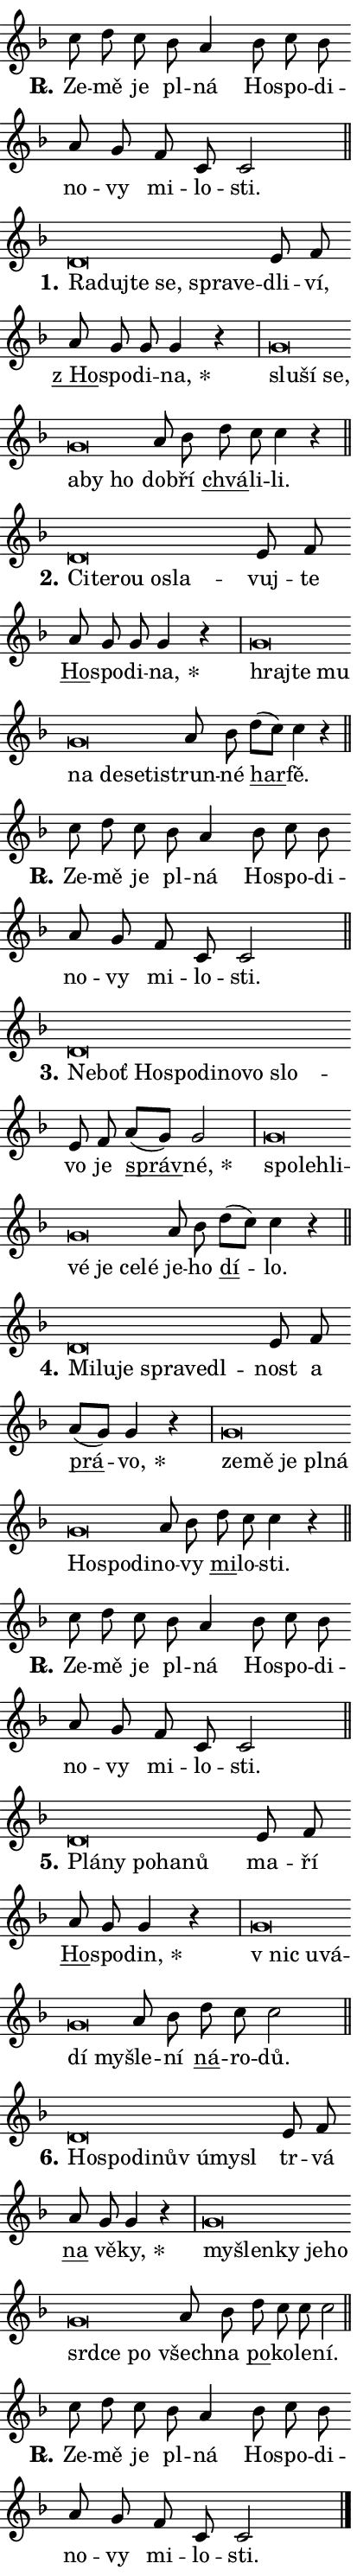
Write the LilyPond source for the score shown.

\version "2.24.0"
\header { tagline = "" }
\paper {
  indent = 0\cm
  top-margin = 0\cm
  right-margin = 0.13\cm % to fit lyric hyphens
  bottom-margin = 0\cm
  left-margin = 0\cm
  paper-width = 7\cm
  page-breaking = #ly:one-page-breaking
  system-system-spacing.basic-distance = #11
  score-system-spacing.basic-distance = #11
  ragged-last = ##f
}


%% Author: Thomas Morley
%% https://lists.gnu.org/archive/html/lilypond-user/2020-05/msg00002.html
#(define (line-position grob)
"Returns position of @var[grob} in current system:
   @code{'start}, if at first time-step
   @code{'end}, if at last time-step
   @code{'middle} otherwise
"
  (let* ((col (ly:item-get-column grob))
         (ln (ly:grob-object col 'left-neighbor))
         (rn (ly:grob-object col 'right-neighbor))
         (col-to-check-left (if (ly:grob? ln) ln col))
         (col-to-check-right (if (ly:grob? rn) rn col))
         (break-dir-left
           (and
             (ly:grob-property col-to-check-left 'non-musical #f)
             (ly:item-break-dir col-to-check-left)))
         (break-dir-right
           (and
             (ly:grob-property col-to-check-right 'non-musical #f)
             (ly:item-break-dir col-to-check-right))))
        (cond ((eqv? 1 break-dir-left) 'start)
              ((eqv? -1 break-dir-right) 'end)
              (else 'middle))))

#(define (tranparent-at-line-position vctor)
  (lambda (grob)
  "Relying on @code{line-position} select the relevant enry from @var{vctor}.
Used to determine transparency,"
    (case (line-position grob)
      ((end) (not (vector-ref vctor 0)))
      ((middle) (not (vector-ref vctor 1)))
      ((start) (not (vector-ref vctor 2))))))

noteHeadBreakVisibility =
#(define-music-function (break-visibility)(vector?)
"Makes @code{NoteHead}s transparent relying on @var{break-visibility}"
#{
  \override NoteHead.transparent =
    #(tranparent-at-line-position break-visibility)
#})

#(define delete-ledgers-for-transparent-note-heads
  (lambda (grob)
    "Reads whether a @code{NoteHead} is transparent.
If so this @code{NoteHead} is removed from @code{'note-heads} from
@var{grob}, which is supposed to be @code{LedgerLineSpanner}.
As a result ledgers are not printed for this @code{NoteHead}"
    (let* ((nhds-array (ly:grob-object grob 'note-heads))
           (nhds-list
             (if (ly:grob-array? nhds-array)
                 (ly:grob-array->list nhds-array)
                 '()))
           ;; Relies on the transparent-property being done before
           ;; Staff.LedgerLineSpanner.after-line-breaking is executed.
           ;; This is fragile ...
           (to-keep
             (remove
               (lambda (nhd)
                 (ly:grob-property nhd 'transparent #f))
               nhds-list)))
      ;; TODO find a better method to iterate over grob-arrays, similiar
      ;; to filter/remove etc for lists
      ;; For now rebuilt from scratch
      (set! (ly:grob-object grob 'note-heads)  '())
      (for-each
        (lambda (nhd)
          (ly:pointer-group-interface::add-grob grob 'note-heads nhd))
        to-keep))))

squashNotes = {
  \override NoteHead.X-extent = #'(-0.2 . 0.2)
  \override NoteHead.Y-extent = #'(-0.75 . 0)
  \override NoteHead.stencil =
    #(lambda (grob)
       (let ((pos (ly:grob-property grob 'staff-position)))
         (begin
           (if (< pos -7) (display "ERROR: Lower brevis then expected\n") (display ""))
           (if (<= pos -6) ly:text-interface::print ly:note-head::print))))
}
unSquashNotes = {
  \revert NoteHead.X-extent
  \revert NoteHead.Y-extent
  \revert NoteHead.stencil
}

hideNotes = \noteHeadBreakVisibility #begin-of-line-visible
unHideNotes = \noteHeadBreakVisibility #all-visible

% work-around for resetting accidentals
% https://lilypond.org/doc/v2.23/Documentation/notation/displaying-rhythms#unmetered-music
cadenzaMeasure = {
  \cadenzaOff
  \partial 1024 s1024
  \cadenzaOn
}

#(define-markup-command (accent layout props text) (markup?)
  "Underline accented syllable"
  (interpret-markup layout props
    #{\markup \override #'(offset . 4.3) \underline { #text }#}))

responsum = \markup \concat {
  "R" \hspace #-1.05 \path #0.1 #'((moveto 0 0.07) (lineto 0.9 0.8)) \hspace #0.05 "."
}

spaceSize = #0.6828661417322834 % exact space size for TeX Gyre Schola

\layout {
  \context {
    \Staff
    \remove "Time_signature_engraver"
    \override LedgerLineSpanner.after-line-breaking = #delete-ledgers-for-transparent-note-heads
  }
  \context {
    \Lyrics {
      \override LyricSpace.minimum-distance = \spaceSize
      \override LyricText.font-name = #"TeX Gyre Schola"
      \override LyricText.font-size = 1
      \override StanzaNumber.font-name = #"TeX Gyre Schola Bold"
      \override StanzaNumber.font-size = 1
    }
  }
  \context {
    \Score 
    \override NoteHead.text =
      #(lambda (grob) 
        (let ((pos (ly:grob-property grob 'staff-position)))
          #{\markup {
            \combine
              \halign #-0.55 \raise #(if (= pos -6) 0 0.5) \override #'(thickness . 2) \draw-line #'(3.2 . 0)
              \musicglyph "noteheads.sM1"
          }#}))
  }
}

% magnetic-lyrics.ily
%
%   written by
%     Jean Abou Samra <jean@abou-samra.fr>
%     Werner Lemberg <wl@gnu.org>
%
%   adapted by
%     Jiri Hon <jiri.hon@gmail.com>
%
% Version 2022-Apr-15

% https://www.mail-archive.com/lilypond-user@gnu.org/msg149350.html

#(define (Left_hyphen_pointer_engraver context)
   "Collect syllable-hyphen-syllable occurrences in lyrics and store
them in properties.  This engraver only looks to the left.  For
example, if the lyrics input is @code{foo -- bar}, it does the
following.

@itemize @bullet
@item
Set the @code{text} property of the @code{LyricHyphen} grob between
@q{foo} and @q{bar} to @code{foo}.

@item
Set the @code{left-hyphen} property of the @code{LyricText} grob with
text @q{foo} to the @code{LyricHyphen} grob between @q{foo} and
@q{bar}.
@end itemize

Use this auxiliary engraver in combination with the
@code{lyric-@/text::@/apply-@/magnetic-@/offset!} hook."
   (let ((hyphen #f)
         (text #f))
     (make-engraver
      (acknowledgers
       ((lyric-syllable-interface engraver grob source-engraver)
        (set! text grob)))
      (end-acknowledgers
       ((lyric-hyphen-interface engraver grob source-engraver)
        ;(when (not (grob::has-interface grob 'lyric-space-interface))
          (set! hyphen grob)));)
      ((stop-translation-timestep engraver)
       (when (and text hyphen)
         (ly:grob-set-object! text 'left-hyphen hyphen))
       (set! text #f)
       (set! hyphen #f)))))

#(define (lyric-text::apply-magnetic-offset! grob)
   "If the space between two syllables is less than the value in
property @code{LyricText@/.details@/.squash-threshold}, move the right
syllable to the left so that it gets concatenated with the left
syllable.

Use this function as a hook for
@code{LyricText@/.after-@/line-@/breaking} if the
@code{Left_@/hyphen_@/pointer_@/engraver} is active."
   (let ((hyphen (ly:grob-object grob 'left-hyphen #f)))
     (when hyphen
       (let ((left-text (ly:spanner-bound hyphen LEFT)))
         (when (grob::has-interface left-text 'lyric-syllable-interface)
           (let* ((common (ly:grob-common-refpoint grob left-text X))
                  (this-x-ext (ly:grob-extent grob common X))
                  (left-x-ext
                   (begin
                     ;; Trigger magnetism for left-text.
                     (ly:grob-property left-text 'after-line-breaking)
                     (ly:grob-extent left-text common X)))
                  ;; `delta` is the gap width between two syllables.
                  (delta (- (interval-start this-x-ext)
                            (interval-end left-x-ext)))
                  (details (ly:grob-property grob 'details))
                  (threshold (assoc-get 'squash-threshold details 0.2)))
             (when (< delta threshold)
               (let* (;; We have to manipulate the input text so that
                      ;; ligatures crossing syllable boundaries are not
                      ;; disabled.  For languages based on the Latin
                      ;; script this is essentially a beautification.
                      ;; However, for non-Western scripts it can be a
                      ;; necessity.
                      (lt (ly:grob-property left-text 'text))
                      (rt (ly:grob-property grob 'text))
                      (is-space (grob::has-interface hyphen 'lyric-space-interface))
                      (space (if is-space " " ""))
                      (extra-delta (if is-space spaceSize 0))
                      ;; Append new syllable.
                      (ltrt-space (if (and (string? lt) (string? rt))
                                (string-append lt space rt)
                                (make-concat-markup (list lt space rt))))
                      ;; Right-align `ltrt` to the right side.
                      (ltrt-space-markup (grob-interpret-markup
                               grob
                               (make-translate-markup
                                (cons (interval-length this-x-ext) 0)
                                (make-right-align-markup ltrt-space)))))
                 (begin
                   ;; Don't print `left-text`.
                   (ly:grob-set-property! left-text 'stencil #f)
                   ;; Set text and stencil (which holds all collected
                   ;; syllables so far) and shift it to the left.
                   (ly:grob-set-property! grob 'text ltrt-space)
                   (ly:grob-set-property! grob 'stencil ltrt-space-markup)
                   (ly:grob-translate-axis! grob (- (- delta extra-delta)) X))))))))))


#(define (lyric-hyphen::displace-bounds-first grob)
   ;; Make very sure this callback isn't triggered too early.
   (let ((left (ly:spanner-bound grob LEFT))
         (right (ly:spanner-bound grob RIGHT)))
     (ly:grob-property left 'after-line-breaking)
     (ly:grob-property right 'after-line-breaking)
     (ly:lyric-hyphen::print grob)))

squashThreshold = #0.4

\layout {
  \context {
    \Lyrics
    \consists #Left_hyphen_pointer_engraver
    \override LyricText.after-line-breaking =
      #lyric-text::apply-magnetic-offset!
    \override LyricHyphen.stencil = #lyric-hyphen::displace-bounds-first
    \override LyricText.details.squash-threshold = \squashThreshold
    \override LyricHyphen.minimum-distance = 0
    \override LyricHyphen.minimum-length = \squashThreshold
  }
}

squashText = \override LyricText.details.squash-threshold = 9999
unSquashText = \override LyricText.details.squash-threshold = \squashThreshold

leftText = \override LyricText.self-alignment-X = #LEFT
unLeftText = \revert LyricText.self-alignment-X

starOffset = #(lambda (grob) 
                (let ((x_offset (ly:self-alignment-interface::aligned-on-x-parent grob)))
                  (if (= x_offset 0) 0 (+ x_offset 1.2))))

star = #(define-music-function (syllable)(string?)
"Append star separator at the end of a syllable"
#{
  \once \override LyricText.X-offset = #starOffset
  \lyricmode { \markup {
    #syllable
    \override #'((font-name . "TeX Gyre Schola Bold")) \hspace #0.2 \lower #0.65 \larger "*"
  } }
#})

starAccent = #(define-music-function (syllable)(string?)
"Append star separator at the end of a syllable and make accent"
#{
  \once \override LyricText.X-offset = #starOffset
  \lyricmode { \markup {
    \accent #syllable
    \override #'((font-name . "TeX Gyre Schola Bold")) \hspace #0.2 \lower #0.65 \larger "*"
  } }
#})

breath = #(define-music-function (syllable)(string?)
"Append breathing indicator at the end of a syllable"
#{
  \lyricmode { \markup { #syllable "+" } }
#})

optionalBreath = #(define-music-function (syllable)(string?)
"Append optional breathing indicator at the end of a syllable"
#{
  \lyricmode { \markup { #syllable "(+)" } }
#})


\score {
    <<
        \new Voice = "melody" { \cadenzaOn \key f \major \relative { c''8 d c bes a4 \bar "" bes8 c bes \bar "" a g \bar "" f c c2 \cadenzaMeasure \bar "||" \break } }
        \new Lyrics \lyricsto "melody" { \lyricmode { \set stanza = \responsum
Ze -- mě je pl -- ná Ho -- spo -- di -- no -- vy mi -- lo -- sti. } }
    >>
    \layout {}
}

\score {
    <<
        \new Voice = "melody" { \cadenzaOn \key f \major \relative { \squashNotes d'\breve*1/16 \hideNotes \breve*1/16 \bar "" \breve*1/16 \bar "" \breve*1/16 \bar "" \breve*1/16 \breve*1/16 \bar "" \unHideNotes \unSquashNotes e8 f \bar "" a g g g4 r \cadenzaMeasure \bar "|" \squashNotes g\breve*1/16 \hideNotes \breve*1/16 \bar "" \breve*1/16 \bar "" \breve*1/16 \bar "" \breve*1/16 \breve*1/16 \bar "" \unHideNotes \unSquashNotes a8 bes \bar "" d c c4 r \cadenzaMeasure \bar "||" \break } }
        \new Lyrics \lyricsto "melody" { \lyricmode { \set stanza = "1."
\leftText Ra -- \squashText duj -- te se, spra -- ve -- \unLeftText \unSquashText dli -- ví, \markup \accent "z Ho" -- spo -- di -- \star na, \leftText slu -- \squashText ší se, a -- by ho \unLeftText \unSquashText dob -- ří \markup \accent chvá -- li -- li. } }
    >>
    \layout {}
}

\score {
    <<
        \new Voice = "melody" { \cadenzaOn \key f \major \relative { \squashNotes d'\breve*1/16 \hideNotes \breve*1/16 \bar "" \breve*1/16 \bar "" \breve*1/16 \breve*1/16 \bar "" \unHideNotes \unSquashNotes e8 f \bar "" a g g g4 r \cadenzaMeasure \bar "|" \squashNotes g\breve*1/16 \hideNotes \breve*1/16 \bar "" \breve*1/16 \bar "" \breve*1/16 \bar "" \breve*1/16 \bar "" \breve*1/16 \breve*1/16 \bar "" \unHideNotes \unSquashNotes a8 bes \bar "" d[( c)] c4 r \cadenzaMeasure \bar "||" \break } }
        \new Lyrics \lyricsto "melody" { \lyricmode { \set stanza = "2."
\leftText Ci -- \squashText te -- rou o -- sla -- \unLeftText \unSquashText vuj -- te \markup \accent Ho -- spo -- di -- \star na, \leftText hraj -- \squashText te mu na de -- se -- ti -- \unLeftText \unSquashText strun -- né \markup \accent har -- fě. } }
    >>
    \layout {}
}

\score {
    <<
        \new Voice = "melody" { \cadenzaOn \key f \major \relative { c''8 d c bes a4 \bar "" bes8 c bes \bar "" a g \bar "" f c c2 \cadenzaMeasure \bar "||" \break } }
        \new Lyrics \lyricsto "melody" { \lyricmode { \set stanza = \responsum
Ze -- mě je pl -- ná Ho -- spo -- di -- no -- vy mi -- lo -- sti. } }
    >>
    \layout {}
}

\score {
    <<
        \new Voice = "melody" { \cadenzaOn \key f \major \relative { \squashNotes d'\breve*1/16 \hideNotes \breve*1/16 \bar "" \breve*1/16 \bar "" \breve*1/16 \bar "" \breve*1/16 \bar "" \breve*1/16 \bar "" \breve*1/16 \breve*1/16 \bar "" \unHideNotes \unSquashNotes e8 f \bar "" a[( g)] g2 \cadenzaMeasure \bar "|" \squashNotes g\breve*1/16 \hideNotes \breve*1/16 \bar "" \breve*1/16 \bar "" \breve*1/16 \bar "" \breve*1/16 \bar "" \breve*1/16 \breve*1/16 \bar "" \unHideNotes \unSquashNotes a8 bes \bar "" d[( c)] c4 r \cadenzaMeasure \bar "||" \break } }
        \new Lyrics \lyricsto "melody" { \lyricmode { \set stanza = "3."
\leftText Ne -- \squashText boť Ho -- spo -- di -- no -- vo slo -- \unLeftText \unSquashText vo je \markup \accent správ -- \star né, \leftText spo -- \squashText leh -- li -- vé je ce -- lé \unLeftText \unSquashText je -- ho \markup \accent dí -- lo. } }
    >>
    \layout {}
}

\score {
    <<
        \new Voice = "melody" { \cadenzaOn \key f \major \relative { \squashNotes d'\breve*1/16 \hideNotes \breve*1/16 \bar "" \breve*1/16 \bar "" \breve*1/16 \bar "" \breve*1/16 \breve*1/16 \bar "" \unHideNotes \unSquashNotes e8 f \bar "" a[( g)] g4 r \cadenzaMeasure \bar "|" \squashNotes g\breve*1/16 \hideNotes \breve*1/16 \bar "" \breve*1/16 \bar "" \breve*1/16 \bar "" \breve*1/16 \bar "" \breve*1/16 \bar "" \breve*1/16 \breve*1/16 \bar "" \unHideNotes \unSquashNotes a8 bes \bar "" d c c4 r \cadenzaMeasure \bar "||" \break } }
        \new Lyrics \lyricsto "melody" { \lyricmode { \set stanza = "4."
\leftText Mi -- \squashText lu -- je spra -- ve -- dl -- \unLeftText \unSquashText nost a \markup \accent prá -- \star vo, \leftText ze -- \squashText mě je pl -- ná Ho -- spo -- di -- \unLeftText \unSquashText no -- vy \markup \accent mi -- lo -- sti. } }
    >>
    \layout {}
}

\score {
    <<
        \new Voice = "melody" { \cadenzaOn \key f \major \relative { c''8 d c bes a4 \bar "" bes8 c bes \bar "" a g \bar "" f c c2 \cadenzaMeasure \bar "||" \break } }
        \new Lyrics \lyricsto "melody" { \lyricmode { \set stanza = \responsum
Ze -- mě je pl -- ná Ho -- spo -- di -- no -- vy mi -- lo -- sti. } }
    >>
    \layout {}
}

\score {
    <<
        \new Voice = "melody" { \cadenzaOn \key f \major \relative { \squashNotes d'\breve*1/16 \hideNotes \breve*1/16 \bar "" \breve*1/16 \bar "" \breve*1/16 \breve*1/16 \bar "" \unHideNotes \unSquashNotes e8 f \bar "" a g g4 r \cadenzaMeasure \bar "|" \squashNotes g\breve*1/16 \hideNotes \breve*1/16 \bar "" \breve*1/16 \bar "" \breve*1/16 \breve*1/16 \bar "" \unHideNotes \unSquashNotes a8 bes \bar "" d c c2 \cadenzaMeasure \bar "||" \break } }
        \new Lyrics \lyricsto "melody" { \lyricmode { \set stanza = "5."
\leftText Plá -- \squashText ny po -- ha -- nů \unLeftText \unSquashText ma -- ří \markup \accent Ho -- spo -- \star din, \leftText "v nic" \squashText u -- vá -- dí my -- \unLeftText \unSquashText šle -- ní \markup \accent ná -- ro -- dů. } }
    >>
    \layout {}
}

\score {
    <<
        \new Voice = "melody" { \cadenzaOn \key f \major \relative { \squashNotes d'\breve*1/16 \hideNotes \breve*1/16 \bar "" \breve*1/16 \bar "" \breve*1/16 \bar "" \breve*1/16 \bar "" \breve*1/16 \breve*1/16 \bar "" \unHideNotes \unSquashNotes e8 f \bar "" a g g4 r \cadenzaMeasure \bar "|" \squashNotes g\breve*1/16 \hideNotes \breve*1/16 \bar "" \breve*1/16 \bar "" \breve*1/16 \bar "" \breve*1/16 \bar "" \breve*1/16 \bar "" \breve*1/16 \breve*1/16 \bar "" \unHideNotes \unSquashNotes a8 bes \bar "" d c c c2 \cadenzaMeasure \bar "||" \break } }
        \new Lyrics \lyricsto "melody" { \lyricmode { \set stanza = "6."
\leftText Ho -- \squashText spo -- di -- nův ú -- my -- sl \unLeftText \unSquashText tr -- vá \markup \accent na vě -- \star ky, \leftText my -- \squashText šlen -- ky je -- ho srd -- ce po \unLeftText \unSquashText všech -- na \markup \accent po -- ko -- le -- ní. } }
    >>
    \layout {}
}

\score {
    <<
        \new Voice = "melody" { \cadenzaOn \key f \major \relative { c''8 d c bes a4 \bar "" bes8 c bes \bar "" a g \bar "" f c c2 \cadenzaMeasure \bar "||" \break } \bar "|." }
        \new Lyrics \lyricsto "melody" { \lyricmode { \set stanza = \responsum
Ze -- mě je pl -- ná Ho -- spo -- di -- no -- vy mi -- lo -- sti. } }
    >>
    \layout {}
}
